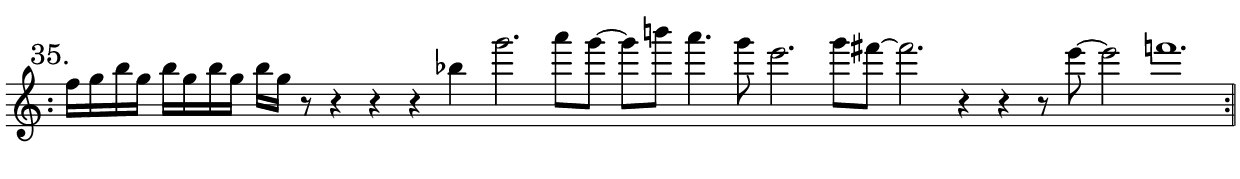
\version "2.19.80"


phrase = \relative c'' {

  \mark "35." 
  \cadenzaOn
  f16[ g b g] b[ g b g] b[ g] r8 r4 r r
  bes4 g'2. a8[ g~] g[ b!] a4. g8 e2. g8[ fis~] fis2.
  r4 r r8 e8~ e2 f1.

}

\score {
  \midi { }
  \defineBarLine ":" #'("" ":" "")
  \new Staff = "phrase" {
    \bar ":"
    \phrase
    \set Score.repeatCommands = #'(end-repeat)
  }
  \layout {
    \context { \Staff
      \remove Time_signature_engraver
      \override BarLine.hair-thickness = #-1
      \override BarLine.thick-thickness = #-1
    }
  }
}
\header { tagline = "" }
\paper {
  top-margin = 1
  bottom-margin = 1
  left-margin = 1
  right-margin = 1
  indent = 0
}

